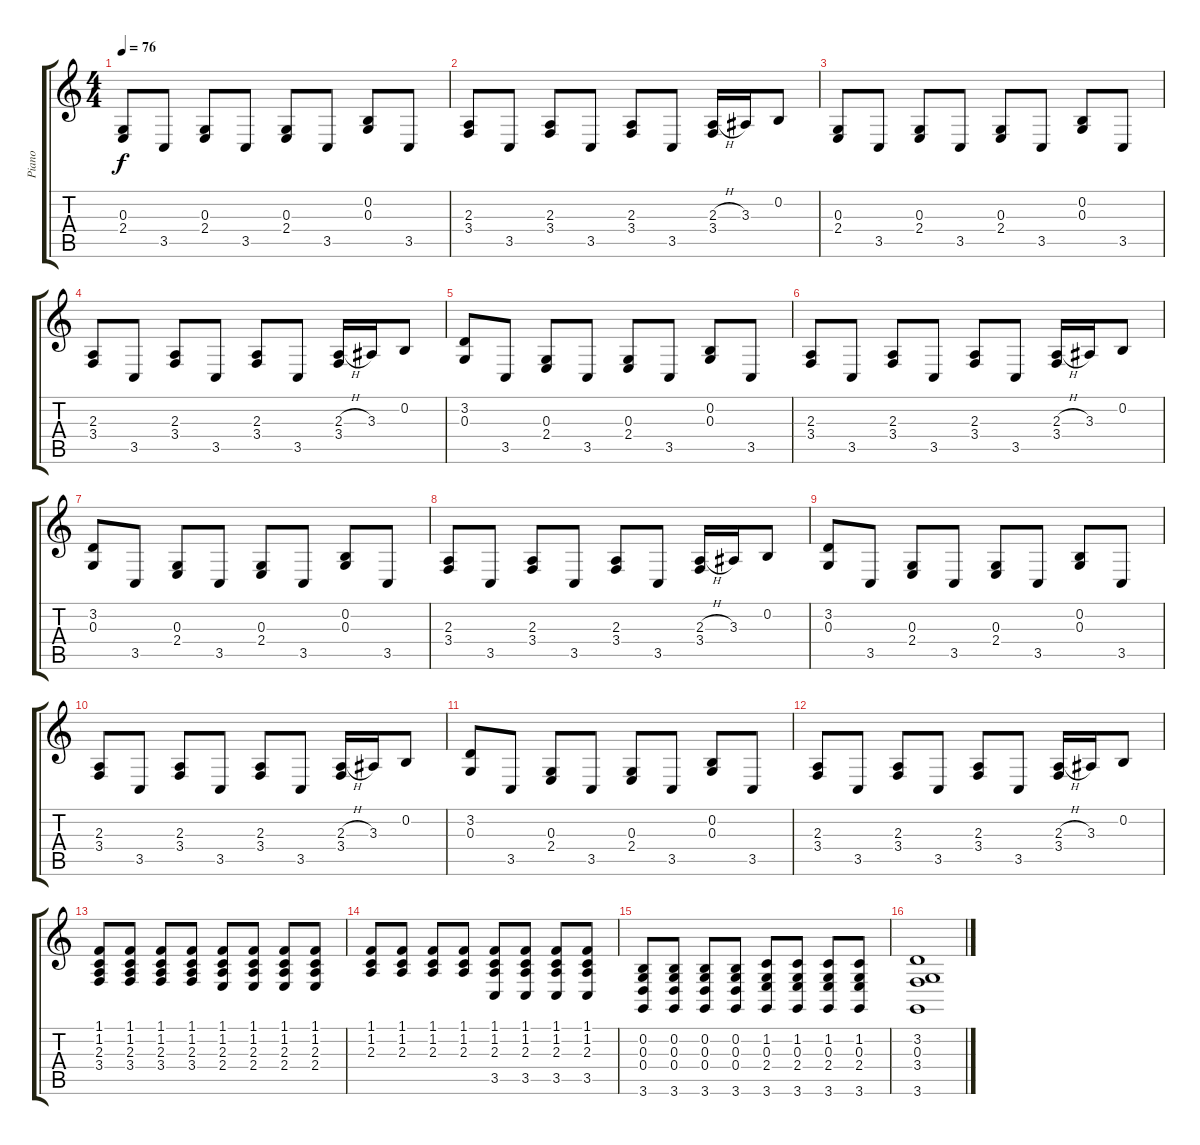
\track ("Piano" "Piano") {instrument acousticgrandpiano}
\staff {score tabs}
\tuning (E4 B3 G3 D3 A2 E2) {hide}
\ts (4 4)
\tempo 76
\clef g2
\ks c
(0.3 2.4).8{dy f instrument acousticgrandpiano} 3.5.8 (0.3 2.4).8 3.5.8 (0.3 2.4).8 3.5.8 (0.2 0.3).8 3.5.8 |
(2.3 3.4).8 3.5.8 (2.3 3.4).8 3.5.8 (2.3 3.4).8 3.5.8 (2.3{h} 3.4).16 3.3.16 0.2.8 |
(0.3 2.4).8 3.5.8 (0.3 2.4).8 3.5.8 (0.3 2.4).8 3.5.8 (0.2 0.3).8 3.5.8 |
(2.3 3.4).8 3.5.8 (2.3 3.4).8 3.5.8 (2.3 3.4).8 3.5.8 (2.3{h} 3.4).16 3.3.16 0.2.8 |
(3.2 0.3).8 3.5.8 (0.3 2.4).8 3.5.8 (0.3 2.4).8 3.5.8 (0.2 0.3).8 3.5.8 |
(2.3 3.4).8 3.5.8 (2.3 3.4).8 3.5.8 (2.3 3.4).8 3.5.8 (2.3{h} 3.4).16 3.3.16 0.2.8 |
(3.2 0.3).8 3.5.8 (0.3 2.4).8 3.5.8 (0.3 2.4).8 3.5.8 (0.2 0.3).8 3.5.8 |
(2.3 3.4).8 3.5.8 (2.3 3.4).8 3.5.8 (2.3 3.4).8 3.5.8 (2.3{h} 3.4).16 3.3.16 0.2.8 |
(3.2 0.3).8 3.5.8 (0.3 2.4).8 3.5.8 (0.3 2.4).8 3.5.8 (0.2 0.3).8 3.5.8 |
(2.3 3.4).8 3.5.8 (2.3 3.4).8 3.5.8 (2.3 3.4).8 3.5.8 (2.3{h} 3.4).16 3.3.16 0.2.8 |
(3.2 0.3).8 3.5.8 (0.3 2.4).8 3.5.8 (0.3 2.4).8 3.5.8 (0.2 0.3).8 3.5.8 |
(2.3 3.4).8 3.5.8 (2.3 3.4).8 3.5.8 (2.3 3.4).8 3.5.8 (2.3{h} 3.4).16 3.3.16 0.2.8 |
(1.1 1.2 2.3 3.4).8 (1.1 1.2 2.3 3.4).8 (1.1 1.2 2.3 3.4).8 (1.1 1.2 2.3 3.4).8 (1.1 1.2 2.3 2.4).8 (1.1 1.2 2.3 2.4).8 (1.1 1.2 2.3 2.4).8 (1.1 1.2 2.3 2.4).8 |
(1.1 1.2 2.3).8 (1.1 1.2 2.3).8 (1.1 1.2 2.3).8 (1.1 1.2 2.3).8 (1.1 1.2 2.3 3.5).8 (1.1 1.2 2.3 3.5).8 (1.1 1.2 2.3 3.5).8 (1.1 1.2 2.3 3.5).8 |
(0.2 0.3 0.4 3.6).8 (0.2 0.3 0.4 3.6).8 (0.2 0.3 0.4 3.6).8 (0.2 0.3 0.4 3.6).8 (1.2 0.3 2.4 3.6).8 (1.2 0.3 2.4 3.6).8 (1.2 0.3 2.4 3.6).8 (1.2 0.3 2.4 3.6).8 |
(3.2 0.3 3.4 3.6).1
